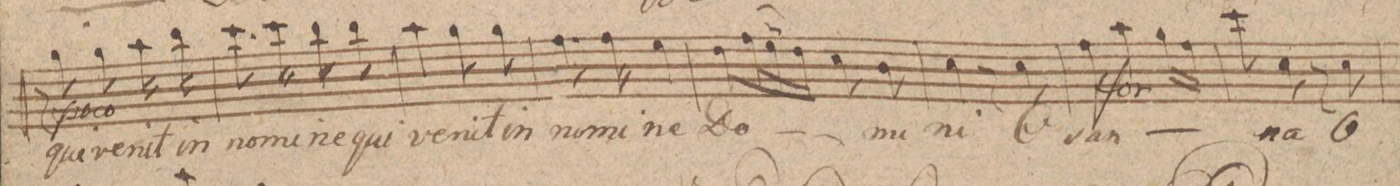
**kern	**text	**dynam
*I"Baſso.	*	*
*clefF4	*	*
*k[f#c#g#d#]	*	*
*M2/4	*	*
8r	.	.
8B\	qui	.
8B\	ve-	.
16c#\	-nit	.
16d#\	in	.
=92	=92	=92
8.e\	no-	.
16e\	-mi-	.
8d#\	-ne	.
8d#\	qui	.
=93	=93	=93
4c#\	ve-	.
8B\	-nit	.
8B\	in	.
=94	=94	=94
8.A\	no-	.
16A\	-mi-	.
4G#\	-ne	.
=95	=95	=95
8F#\L	Do-	.
*24\right	*	*
(24A\L	.	.
24G#\	.	.
24F#\JJ)	.	.
8E\	.	.
8D#\	-mi-	.
=96	=96	=96
4E\	-ni	.
8r	.	.
8E\	O-	.
=97	=97	=97
8A\	-san-	.
4c#\	.	f
16B\LL	.	.
16A\JJ	.	.
=98	=98	=98
8e\	.	.
8E\	-na	.
8r	.	.
8E\	O-	.
=99	=99	=99
*-	*-	*-
